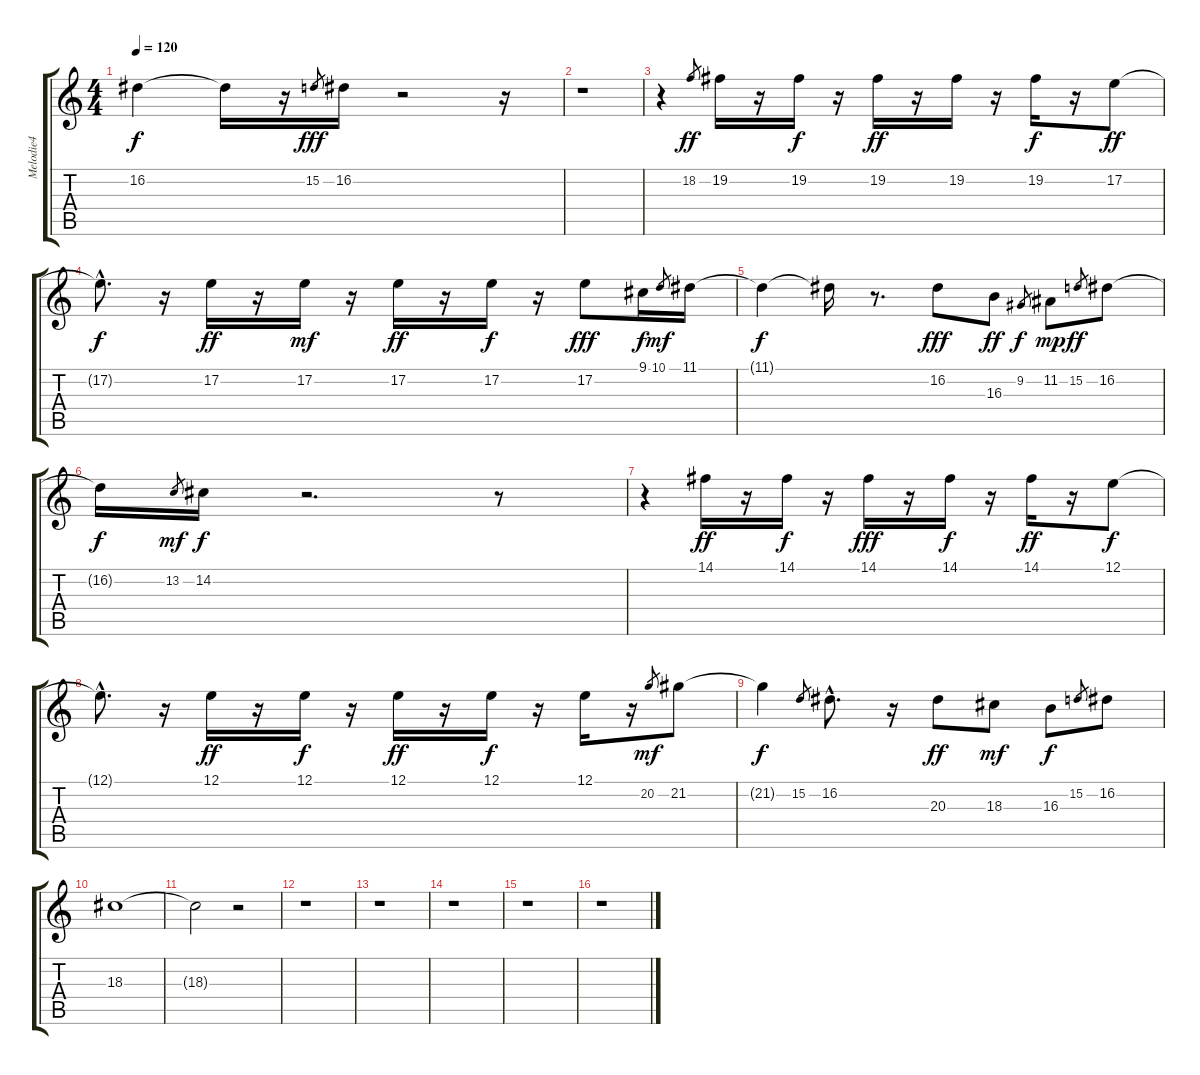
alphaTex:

\track ("Melodie4" "Melodie4") {instrument harmonica}
\staff {score tabs}
\tuning (E4 B3 G3 D3 A2 E2) {hide}
\ts (4 4)
\tempo 120
\clef g2
\ks c
16.2{t}.4{dy f} 16.2{t}.16 r.16 15.2.8{gr dy fff} 16.2.16 r.2 r.16 |
r.1 |
r.4 18.2.8{gr dy ff} 19.2.16 r.16 19.2.16{dy f} r.16 19.2.16{dy ff} r.16 19.2.16 r.16 19.2.16{dy f} r.16 17.2.8{dy ff} |
17.2{hac t}.8{d dy f} r.16 17.2.16{dy ff} r.16 17.2.16{dy mf} r.16 17.2.16{dy ff} r.16 17.2.16{dy f} r.16 17.2.8{dy fff} 9.1.16{dy f} 10.1.8{gr dy mf} 11.1.16 |
11.1{t}.4{dy f} 11.1{t}.16 r.8{d} 16.2.8{dy fff} 16.3.8{dy ff} 9.2.8{gr dy f} 11.2.8{dy mp} 15.2.8{gr dy ff} 16.2.8 |
16.2{t}.16{dy f} 13.2.8{gr dy mf} 14.2.16{dy f} r.2{d} r.8 |
r.4 14.1.16{dy ff} r.16 14.1.16{dy f} r.16 14.1.16{dy fff} r.16 14.1.16{dy f} r.16 14.1.16{dy ff} r.16 12.1.8{dy f} |
12.1{hac t}.8{d} r.16 12.1.16{dy ff} r.16 12.1.16{dy f} r.16 12.1.16{dy ff} r.16 12.1.16{dy f} r.16 12.1.16 r.16 20.2.8{gr dy mf} 21.2.8 |
21.2{t}.4{dy f} 15.2.8{gr} 16.2{hac}.8{d} r.16 20.3.8{dy ff} 18.3.8{dy mf} 16.3.8{dy f} 15.2.8{gr} 16.2.8 |
18.3.1 |
18.3{t}.2 r.2 |
r.1 |
r.1 |
r.1 |
r.1 |
r.1
